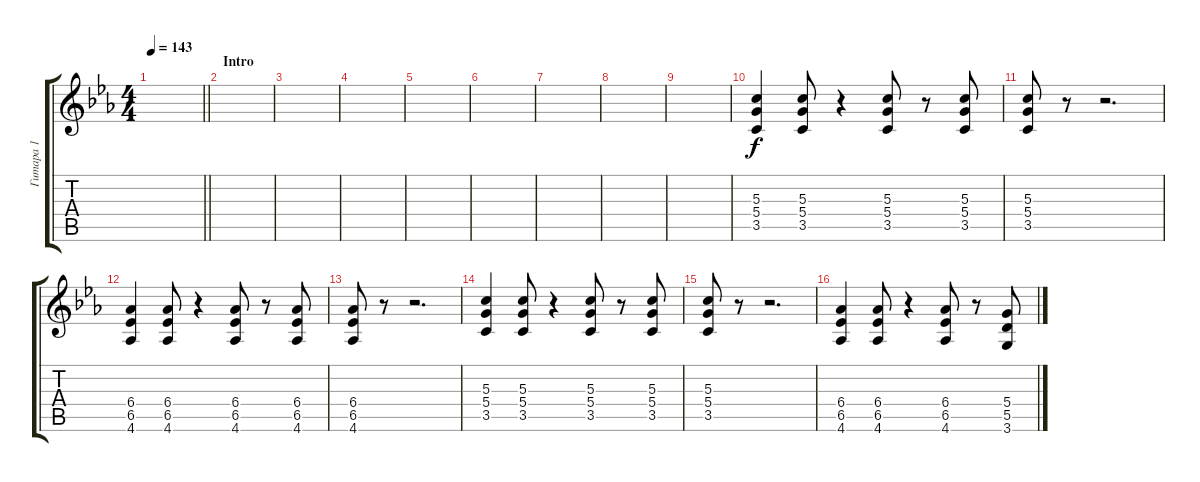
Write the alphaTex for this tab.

\track ("Гитара 1" "Гитара 1") {instrument distortionguitar}
\staff {score tabs}
\tuning (E4 B3 G3 D3 A2 E2) {hide}
\ts (4 4)
\tempo 143
\clef g2
\barLineRight lightlight
\ks cminor
|
\section ("" "Intro")
|
|
|
|
|
|
|
|
(5.3 5.4 3.5).4 (5.3 5.4 3.5).8 r.4 (5.3 5.4 3.5).8 r.8 (5.3 5.4 3.5).8 |
(5.3 5.4 3.5).8 r.8 r.2{d} |
(6.4 6.5 4.6).4 (6.4 6.5 4.6).8 r.4 (6.4 6.5 4.6).8 r.8 (6.4 6.5 4.6).8 |
(6.4 6.5 4.6).8 r.8 r.2{d} |
(5.3 5.4 3.5).4 (5.3 5.4 3.5).8 r.4 (5.3 5.4 3.5).8 r.8 (5.3 5.4 3.5).8 |
(5.3 5.4 3.5).8 r.8 r.2{d} |
(6.4 6.5 4.6).4 (6.4 6.5 4.6).8 r.4 (6.4 6.5 4.6).8 r.8 (5.4 5.5 3.6).8
